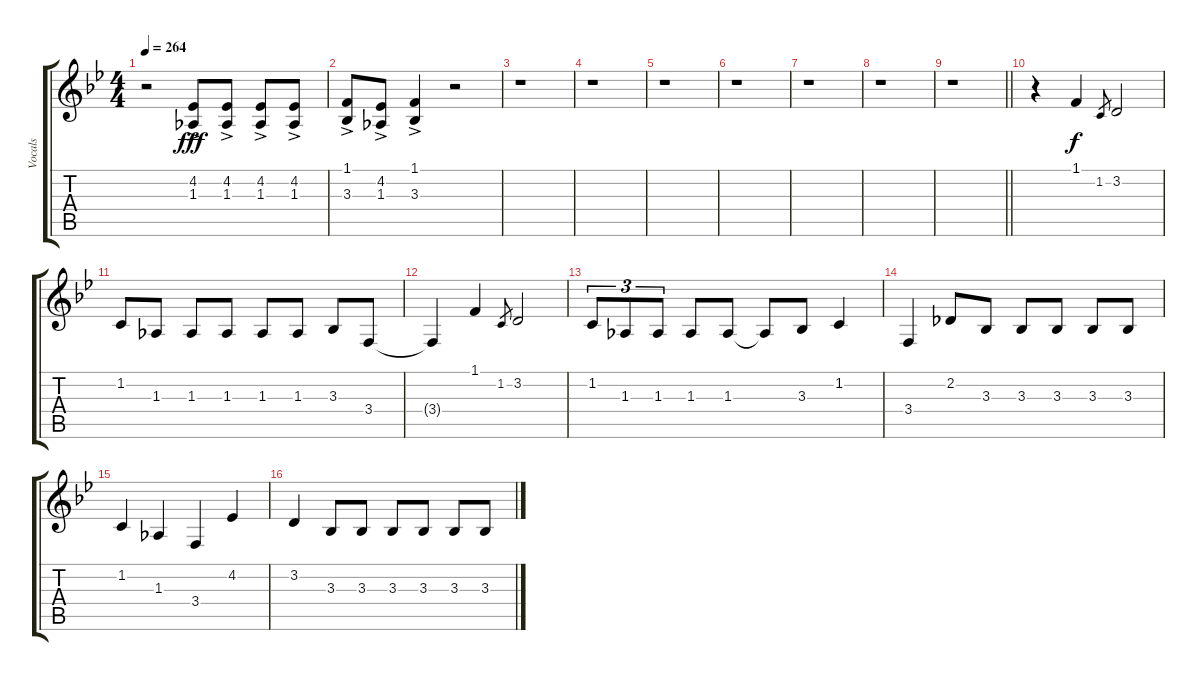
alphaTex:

\track ("Vocals" "Vocals") {instrument stringensemble1}
\staff {score tabs}
\tuning (E4 B3 G3 D3 A2 E2) {hide}
\ts (4 4)
\tempo 264
\clef g2
\ks gminor
r.2{dy fff} (4.2{ac} 1.3{ac}).8 (4.2{ac} 1.3{ac}).8 (4.2{ac} 1.3{ac}).8 (4.2{ac} 1.3{ac}).8 |
(1.1{ac} 3.3{ac}).8 (4.2{ac} 1.3{ac}).8 (1.1{ac} 3.3{ac}).4 r.2 |
r.1 |
r.1 |
r.1 |
r.1 |
r.1 |
r.1 |
\barLineRight lightlight
r.1 |
r.4 1.1.4{dy f} 1.2.8{gr} 3.2.2 |
1.2.8 1.3.8 1.3.8 1.3.8 1.3.8 1.3.8 3.3.8 3.4.8 |
3.4{t}.4 1.1.4 1.2.8{gr} 3.2.2 |
1.2.8{tu (3 2)} 1.3.8{tu (3 2)} 1.3.8{tu (3 2)} 1.3.8 1.3.8 1.3{t}.8 3.3.8 1.2.4 |
3.4.4 2.2.8 3.3.8 3.3.8 3.3.8 3.3.8 3.3.8 |
1.2.4 1.3.4 3.4.4 4.2.4 |
3.2.4 3.3.8 3.3.8 3.3.8 3.3.8 3.3.8 3.3.8
